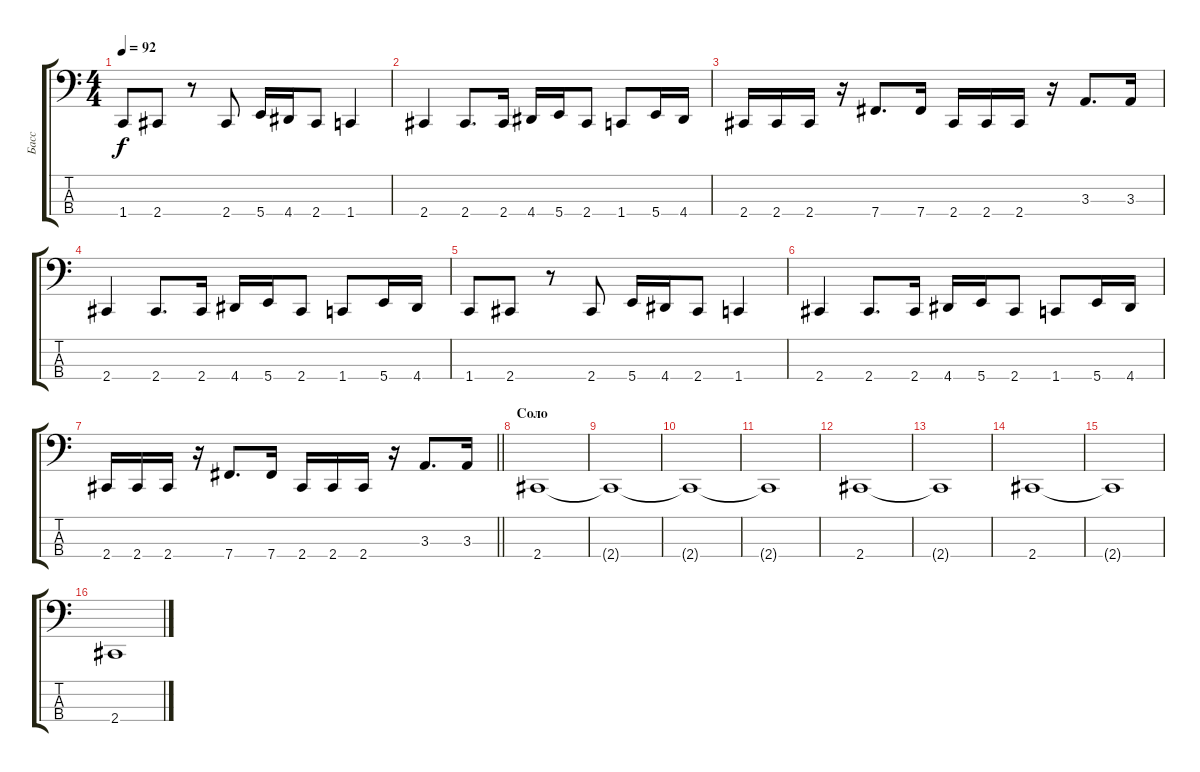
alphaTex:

\track ("Басс" "Басс") {instrument electricbassfinger}
\staff {score tabs}
\tuning (E2 B1 Gb1 B0) {hide}
\ts (4 4)
\tempo 92
\clef f4
\ks c
1.4.8{dy f} 2.4.8 r.8 2.4.8 5.4.16 4.4.16 2.4.8 1.4.4 |
2.4.4 2.4.8{d} 2.4.16 4.4.16 5.4.16 2.4.8 1.4.8 5.4.16 4.4.16 |
2.4.16 2.4.16 2.4.16 r.16 7.4.8{d} 7.4.16 2.4.16 2.4.16 2.4.16 r.16 3.3.8{d} 3.3.16 |
2.4.4 2.4.8{d} 2.4.16 4.4.16 5.4.16 2.4.8 1.4.8 5.4.16 4.4.16 |
1.4.8 2.4.8 r.8 2.4.8 5.4.16 4.4.16 2.4.8 1.4.4 |
2.4.4 2.4.8{d} 2.4.16 4.4.16 5.4.16 2.4.8 1.4.8 5.4.16 4.4.16 |
\barLineRight lightlight
2.4.16 2.4.16 2.4.16 r.16 7.4.8{d} 7.4.16 2.4.16 2.4.16 2.4.16 r.16 3.3.8{d} 3.3.16 |
\section ("" "Соло")
2.4.1 |
2.4{t}.1 |
2.4{t}.1 |
2.4{t}.1 |
2.4.1 |
2.4{t}.1 |
2.4.1 |
2.4{t}.1 |
2.4.1
